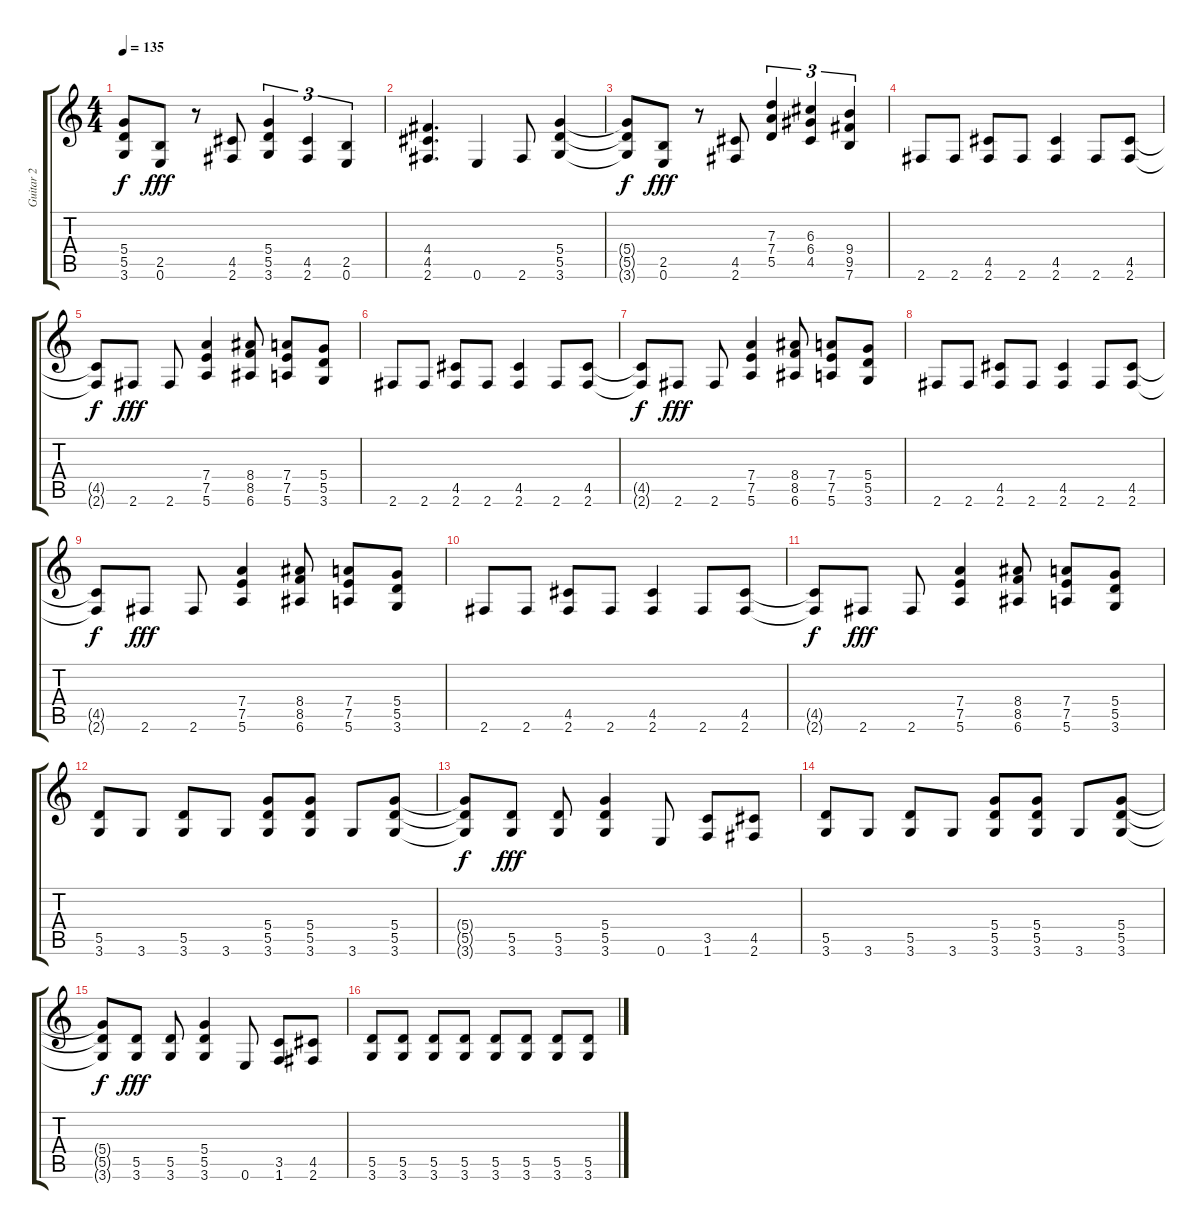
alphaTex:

\track ("Guitar 2            " "Guitar 2  ") {instrument acousticguitarsteel}
\staff {score tabs}
\tuning (E4 B3 G3 D3 A2 E2) {hide}
\ts (4 4)
\tempo 135
\clef g2
\ks c
(5.4{t} 5.5{t} 3.6{t}).8{dy f} (2.5 0.6).8{dy fff} r.8 (4.5 2.6).8 (5.4 5.5 3.6).4{tu (3 2)} (4.5 2.6).4{tu (3 2)} (2.5 0.6).4{tu (3 2)} |
(4.4 4.5 2.6).4{d} 0.6.4 2.6.8 (5.4 5.5 3.6).4 |
(5.4{t} 5.5{t} 3.6{t}).8{dy f} (2.5 0.6).8{dy fff} r.8 (4.5 2.6).8 (7.3 7.4 5.5).4{tu (3 2)} (6.3 6.4 4.5).4{tu (3 2)} (9.4 9.5 7.6).4{tu (3 2)} |
2.6.8{volume 6} 2.6.8 (4.5 2.6).8 2.6.8 (4.5 2.6).4 2.6.8 (4.5 2.6).8 |
(4.5{t} 2.6{t}).8{dy f} 2.6.8{dy fff} 2.6.8 (7.4 7.5 5.6).4 (8.4 8.5 6.6).8 (7.4 7.5 5.6).8 (5.4 5.5 3.6).8 |
2.6.8 2.6.8 (4.5 2.6).8 2.6.8 (4.5 2.6).4 2.6.8 (4.5 2.6).8 |
(4.5{t} 2.6{t}).8{dy f} 2.6.8{dy fff} 2.6.8 (7.4 7.5 5.6).4 (8.4 8.5 6.6).8 (7.4 7.5 5.6).8 (5.4 5.5 3.6).8 |
2.6.8 2.6.8 (4.5 2.6).8 2.6.8 (4.5 2.6).4 2.6.8 (4.5 2.6).8 |
(4.5{t} 2.6{t}).8{dy f} 2.6.8{dy fff} 2.6.8 (7.4 7.5 5.6).4 (8.4 8.5 6.6).8 (7.4 7.5 5.6).8 (5.4 5.5 3.6).8 |
2.6.8 2.6.8 (4.5 2.6).8 2.6.8 (4.5 2.6).4 2.6.8 (4.5 2.6).8 |
(4.5{t} 2.6{t}).8{dy f} 2.6.8{dy fff} 2.6.8 (7.4 7.5 5.6).4 (8.4 8.5 6.6).8 (7.4 7.5 5.6).8 (5.4 5.5 3.6).8 |
(5.5 3.6).8 3.6.8 (5.5 3.6).8 3.6.8 (5.4 5.5 3.6).8 (5.4 5.5 3.6).8 3.6.8 (5.4 5.5 3.6).8 |
(5.4{t} 5.5{t} 3.6{t}).8{dy f} (5.5 3.6).8{dy fff} (5.5 3.6).8 (5.4 5.5 3.6).4 0.6.8 (3.5 1.6).8 (4.5 2.6).8 |
(5.5 3.6).8 3.6.8 (5.5 3.6).8 3.6.8 (5.4 5.5 3.6).8 (5.4 5.5 3.6).8 3.6.8 (5.4 5.5 3.6).8 |
(5.4{t} 5.5{t} 3.6{t}).8{dy f} (5.5 3.6).8{dy fff} (5.5 3.6).8 (5.4 5.5 3.6).4 0.6.8 (3.5 1.6).8 (4.5 2.6).8 |
(5.5 3.6).8 (5.5 3.6).8 (5.5 3.6).8 (5.5 3.6).8 (5.5 3.6).8 (5.5 3.6).8 (5.5 3.6).8 (5.5 3.6).8
